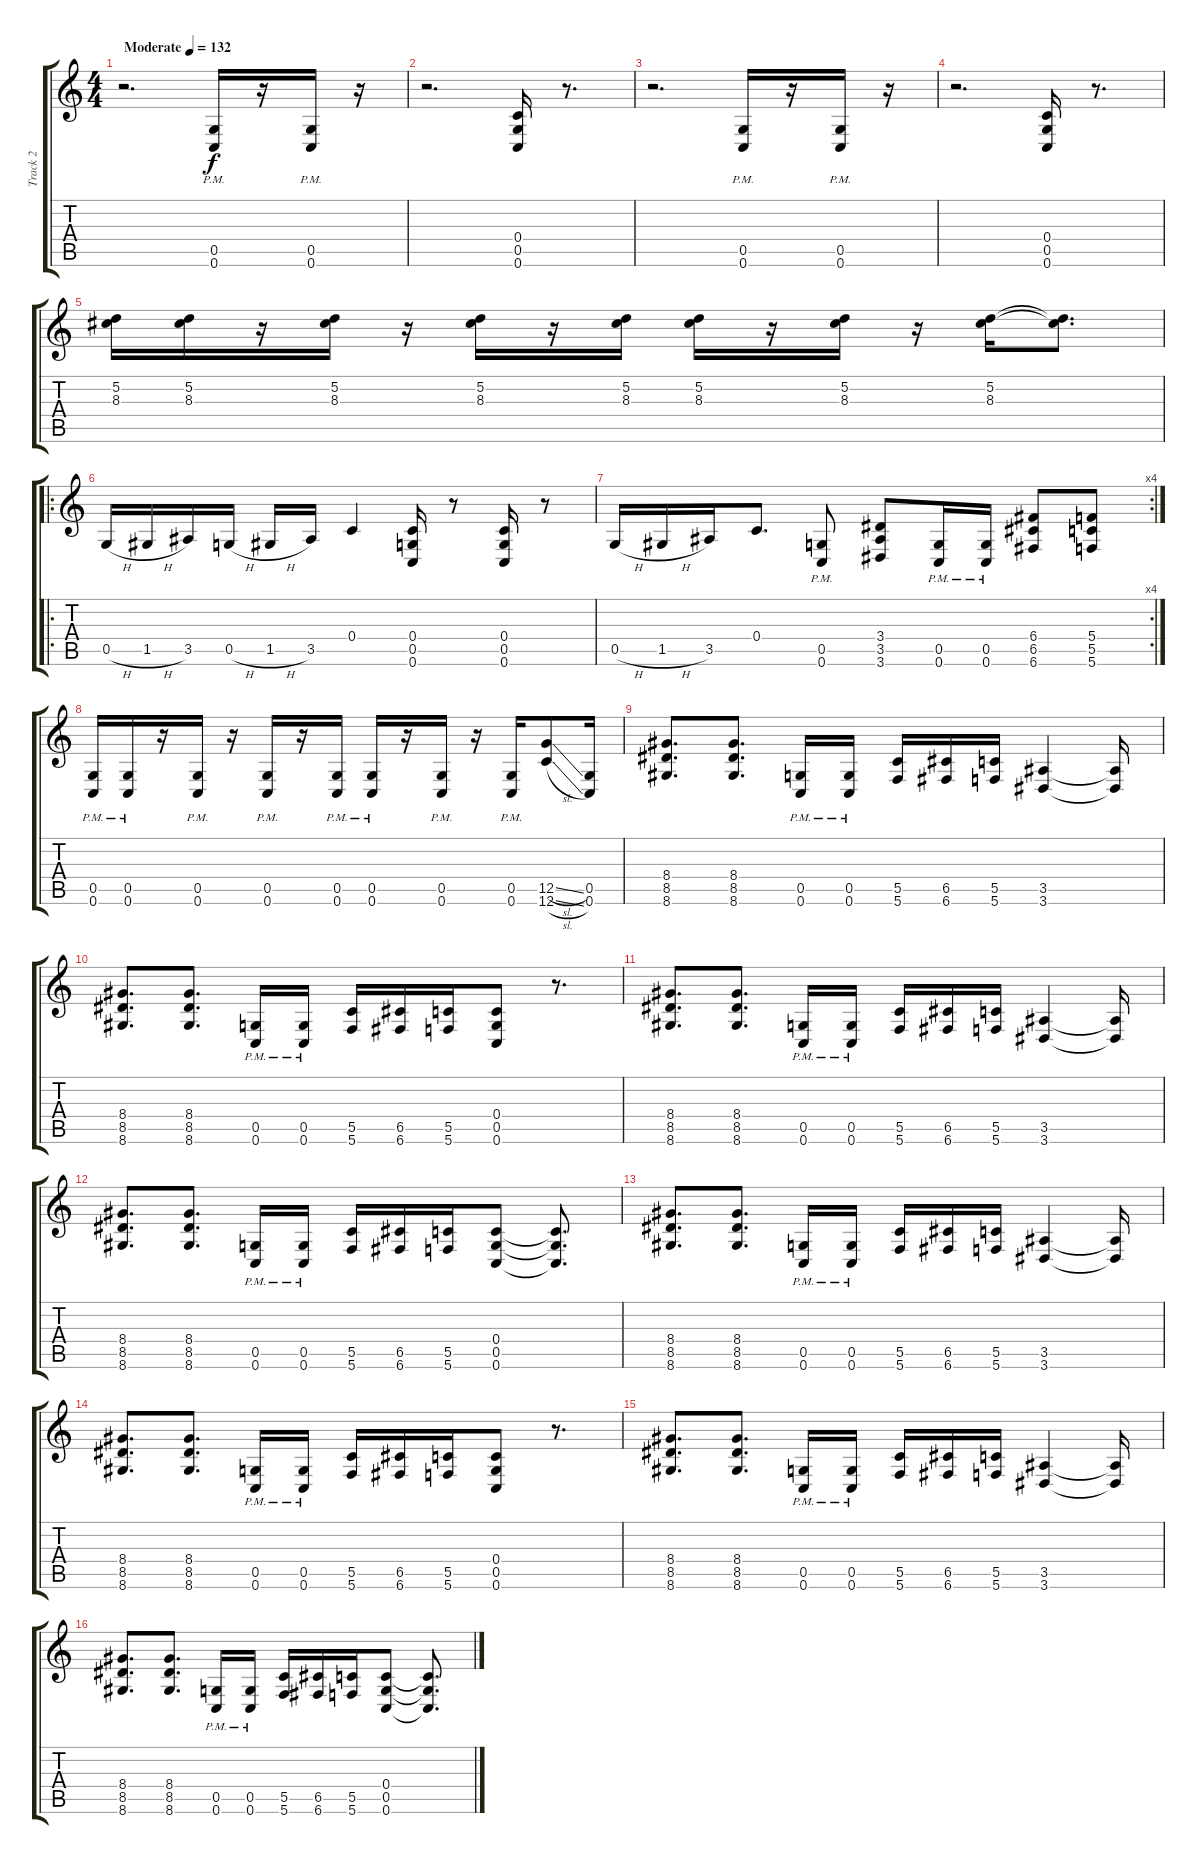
\track ("Track 2" "Track 2") {instrument overdrivenguitar}
\staff {score tabs}
\tuning (D4 A3 F3 C3 G2 C2) {hide}
\ts (4 4)
\tempo (132 "Moderate")
\clef g2
\ks c
r.2{d dy f volume 5 instrument overdrivenguitar} (0.5{pm} 0.6{pm}).16 r.16 (0.5{pm} 0.6{pm}).16 r.16 |
r.2{d} (0.4 0.5 0.6).16 r.8{d} |
r.2{d} (0.5{pm} 0.6{pm}).16 r.16 (0.5{pm} 0.6{pm}).16 r.16 |
r.2{d} (0.4 0.5 0.6).16 r.8{d} |
(5.2 8.3).16 (5.2 8.3).16 r.16 (5.2 8.3).16 r.16 (5.2 8.3).16 r.16 (5.2 8.3).16 (5.2 8.3).16 r.16 (5.2 8.3).16 r.16 (5.2 8.3).16 (5.2{t} 8.3{t}).8{d} |
\ro
0.5{h}.16{volume 16} 1.5{h}.16 3.5.16 0.5{h}.16 1.5{h}.16 3.5.16 0.4.4 (0.4 0.5 0.6).16 r.8 (0.4 0.5 0.6).16 r.8 |
\rc 4
0.5{h}.16 1.5{h}.16 3.5.16 0.4.8{d} (0.5{pm} 0.6{pm}).8 (3.4 3.5 3.6).8 (0.5{pm} 0.6{pm}).16 (0.5{pm} 0.6{pm}).16 (6.4 6.5 6.6).8 (5.4 5.5 5.6).8 |
(0.5{pm} 0.6{pm}).16 (0.5{pm} 0.6{pm}).16 r.16 (0.5{pm} 0.6{pm}).16 r.16 (0.5{pm} 0.6{pm}).16 r.16 (0.5{pm} 0.6{pm}).16 (0.5{pm} 0.6{pm}).16 r.16 (0.5{pm} 0.6{pm}).16 r.16 (0.5{pm} 0.6{pm}).16 (12.5{sl} 12.6{sl}).8 (0.5 0.6).16 |
(8.4 8.5 8.6).8{d} (8.4 8.5 8.6).8{d} (0.5{pm} 0.6{pm}).16 (0.5{pm} 0.6{pm}).16 (5.5 5.6).16 (6.5 6.6).16 (5.5 5.6).16 (3.5 3.6).4 (3.5{t} 3.6{t}).16 |
(8.4 8.5 8.6).8{d} (8.4 8.5 8.6).8{d} (0.5{pm} 0.6{pm}).16 (0.5{pm} 0.6{pm}).16 (5.5 5.6).16 (6.5 6.6).16 (5.5 5.6).16 (0.4 0.5 0.6).8 r.8{d} |
(8.4 8.5 8.6).8{d} (8.4 8.5 8.6).8{d} (0.5{pm} 0.6{pm}).16 (0.5{pm} 0.6{pm}).16 (5.5 5.6).16 (6.5 6.6).16 (5.5 5.6).16 (3.5 3.6).4 (3.5{t} 3.6{t}).16 |
(8.4 8.5 8.6).8{d} (8.4 8.5 8.6).8{d} (0.5{pm} 0.6{pm}).16 (0.5{pm} 0.6{pm}).16 (5.5 5.6).16 (6.5 6.6).16 (5.5 5.6).16 (0.4 0.5 0.6).8 (0.4{t} 0.5{t} 0.6{t}).8{d} |
(8.4 8.5 8.6).8{d} (8.4 8.5 8.6).8{d} (0.5{pm} 0.6{pm}).16 (0.5{pm} 0.6{pm}).16 (5.5 5.6).16 (6.5 6.6).16 (5.5 5.6).16 (3.5 3.6).4 (3.5{t} 3.6{t}).16 |
(8.4 8.5 8.6).8{d} (8.4 8.5 8.6).8{d} (0.5{pm} 0.6{pm}).16 (0.5{pm} 0.6{pm}).16 (5.5 5.6).16 (6.5 6.6).16 (5.5 5.6).16 (0.4 0.5 0.6).8 r.8{d} |
(8.4 8.5 8.6).8{d} (8.4 8.5 8.6).8{d} (0.5{pm} 0.6{pm}).16 (0.5{pm} 0.6{pm}).16 (5.5 5.6).16 (6.5 6.6).16 (5.5 5.6).16 (3.5 3.6).4 (3.5{t} 3.6{t}).16 |
(8.4 8.5 8.6).8{d} (8.4 8.5 8.6).8{d} (0.5{pm} 0.6{pm}).16 (0.5{pm} 0.6{pm}).16 (5.5 5.6).16 (6.5 6.6).16 (5.5 5.6).16 (0.4 0.5 0.6).8 (0.4{t} 0.5{t} 0.6{t}).8{d}
